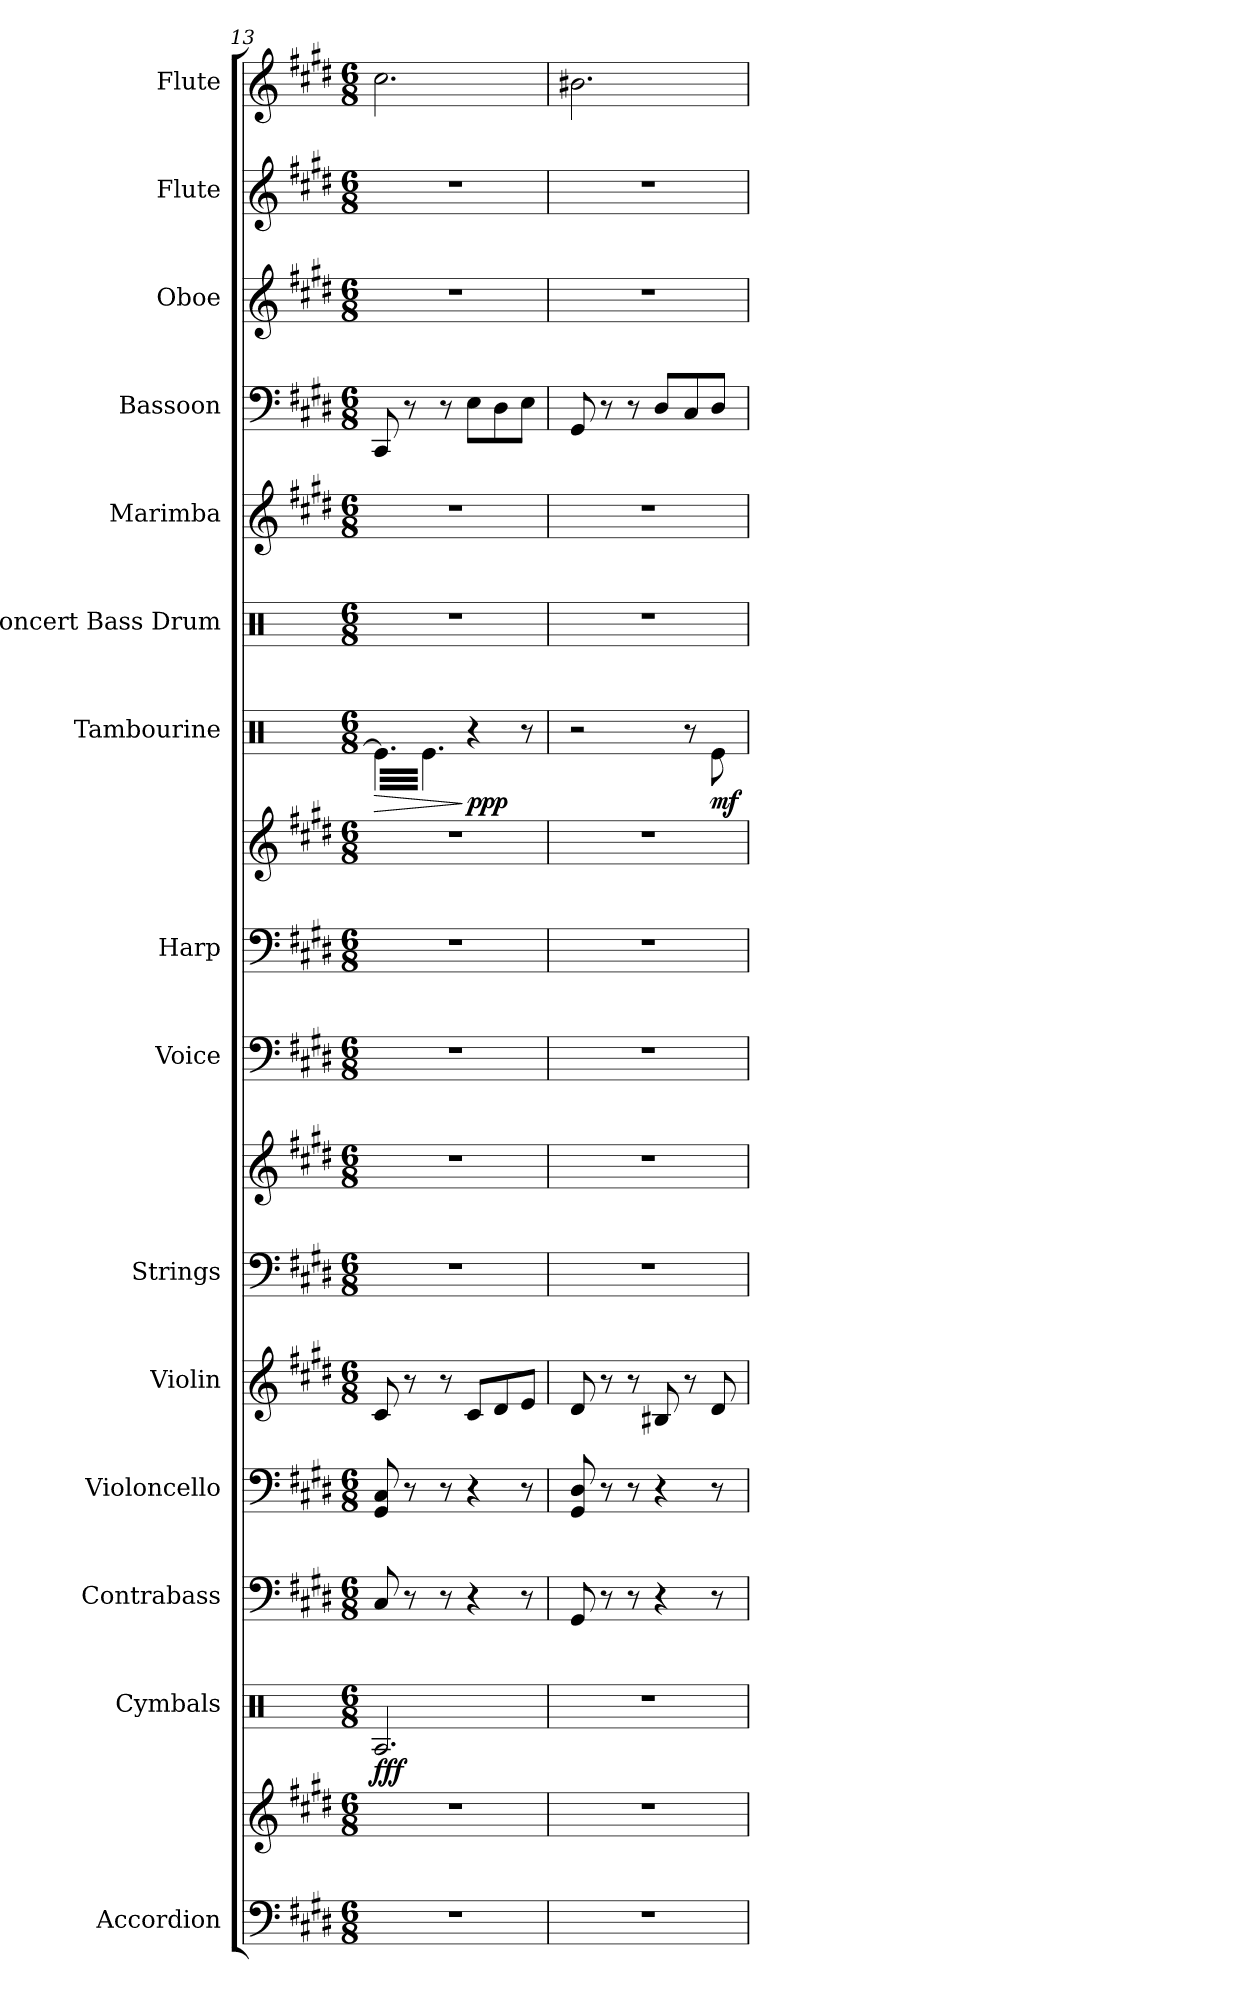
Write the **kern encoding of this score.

**kern	**kern	**kern	**dynam	**kern	**kern	**kern	**kern	**kern	**kern	**kern	**kern	**kern	**dynam	**kern	**kern	**kern	**kern	**kern	**kern
*part15	*part15	*part14	*part14	*part13	*part12	*part11	*part10	*part10	*part9	*part8	*part8	*part7	*part7	*part6	*part5	*part4	*part3	*part2	*part1
*staff18	*staff17	*staff16	*staff16	*staff15	*staff14	*staff13	*staff12	*staff11	*staff10	*staff9	*staff8	*staff7	*staff7	*staff6	*staff5	*staff4	*staff3	*staff2	*staff1
*I"Accordion	*	*I"Cymbals	*	*I"Contrabass	*I"Violoncello	*I"Violin	*I"Strings	*	*I"Voice	*I"Harp	*	*I"Tambourine	*	*I"Concert Bass Drum	*I"Marimba	*I"Bassoon	*I"Oboe	*I"Flute	*I"Flute
*I'Acc.	*	*I'Cym.	*	*I'Cb.	*I'Vc.	*I'Vln.	*I'St.	*	*I'Vo.	*I'Hrp.	*	*I'Tamb.	*	*I'Con. BD	*I'Mrm.	*I'Bsn.	*I'Ob.	*I'Fl.	*I'Fl.
!!LO:PB:g=z
*clefF4	*clefG2	*clefX	*	*clefF4	*clefF4	*clefG2	*clefF4	*clefG2	*clefF4	*clefF4	*clefG2	*clefX	*	*clefX	*clefG2	*clefF4	*clefG2	*clefG2	*clefG2
*	*	*	*	*ITrd7c12	*	*	*	*	*	*	*	*	*	*	*	*	*	*	*
*k[f#c#g#d#]	*k[f#c#g#d#]	*k[]	*	*k[f#c#g#d#]	*k[f#c#g#d#]	*k[f#c#g#d#]	*k[f#c#g#d#]	*k[f#c#g#d#]	*k[f#c#g#d#]	*k[f#c#g#d#]	*k[f#c#g#d#]	*k[]	*	*k[]	*k[f#c#g#d#]	*k[f#c#g#d#]	*k[f#c#g#d#]	*k[f#c#g#d#]	*k[f#c#g#d#]
*M6/8	*M6/8	*M6/8	*	*M6/8	*M6/8	*M6/8	*M6/8	*M6/8	*M6/8	*M6/8	*M6/8	*M6/8	*	*M6/8	*M6/8	*M6/8	*M6/8	*M6/8	*M6/8
=13	=13	=13	=13	=13	=13	=13	=13	=13	=13	=13	=13	=13	=13	=13	=13	=13	=13	=13	=13
!	!	!	!LO:DY:b	!	!	!	!	!	!	!	!	!	!LO:HP:b	!	!	!	!	!	!
*	*	*	*	*	*	*	*	*	*	*	*	*tremolo	*	*	*	*	*	*	*
2.r	2.r	2.RA/	fff	8CC#/	8GG#/ 8C#/	8c#/	2.r	2.r	2.r	2.r	2.r	32Re\]LLL	>	2.r	2.r	8CC#/	2.r	2.r	2.cc#\
.	.	.	.	.	.	.	.	.	.	.	.	32Re\	.	.	.	.	.	.	.
.	.	.	.	.	.	.	.	.	.	.	.	32Re\	.	.	.	.	.	.	.
.	.	.	.	.	.	.	.	.	.	.	.	32Re\	.	.	.	.	.	.	.
.	.	.	.	8r	8r	8r	.	.	.	.	.	32Re\	.	.	.	8r	.	.	.
.	.	.	.	.	.	.	.	.	.	.	.	32Re\	.	.	.	.	.	.	.
.	.	.	.	.	.	.	.	.	.	.	.	32Re\	.	.	.	.	.	.	.
.	.	.	.	.	.	.	.	.	.	.	.	32Re\	.	.	.	.	.	.	.
.	.	.	.	8r	8r	8r	.	.	.	.	.	32Re\	.	.	.	8r	.	.	.
.	.	.	.	.	.	.	.	.	.	.	.	32Re\	.	.	.	.	.	.	.
.	.	.	.	.	.	.	.	.	.	.	.	32Re\	.	.	.	.	.	.	.
.	.	.	.	.	.	.	.	.	.	.	.	32Re\JJJ	.	.	.	.	.	.	.
*	*	*	*	*	*	*	*	*	*	*	*	*Xtremolo	*	*	*	*	*	*	*
!	!	!	!	!	!	!	!	!	!	!	!	!	!LO:DY:n=1:b	!	!	!	!	!	!
.	.	.	.	4r	4r	8c#/L	.	.	.	.	.	4r	] ppp	.	.	8E\L	.	.	.
.	.	.	.	.	.	8d#/	.	.	.	.	.	.	.	.	.	8D#\	.	.	.
.	.	.	.	8r	8r	8e/J	.	.	.	.	.	8r	.	.	.	8E\J	.	.	.
=14	=14	=14	=14	=14	=14	=14	=14	=14	=14	=14	=14	=14	=14	=14	=14	=14	=14	=14	=14
2.r	2.r	2.r	.	8GGG#/	8GG#/ 8D#/	8d#/	2.r	2.r	2.r	2.r	2.r	2r	.	2.r	2.r	8GG#/	2.r	2.r	2.b#X\
.	.	.	.	8r	8r	8r	.	.	.	.	.	.	.	.	.	8r	.	.	.
.	.	.	.	8r	8r	8r	.	.	.	.	.	.	.	.	.	8r	.	.	.
.	.	.	.	4r	4r	8B#X/	.	.	.	.	.	.	.	.	.	8D#/L	.	.	.
.	.	.	.	.	.	8r	.	.	.	.	.	8r	.	.	.	8C#/	.	.	.
!	!	!	!	!	!	!	!	!	!	!	!	!	!LO:DY:b	!	!	!	!	!	!
.	.	.	.	8r	8r	8d#/	.	.	.	.	.	8Re\	mf	.	.	8D#/J	.	.	.
=	=	=	=	=	=	=	=	=	=	=	=	=	=	=	=	=	=	=	=
*-	*-	*-	*-	*-	*-	*-	*-	*-	*-	*-	*-	*-	*-	*-	*-	*-	*-	*-	*-
